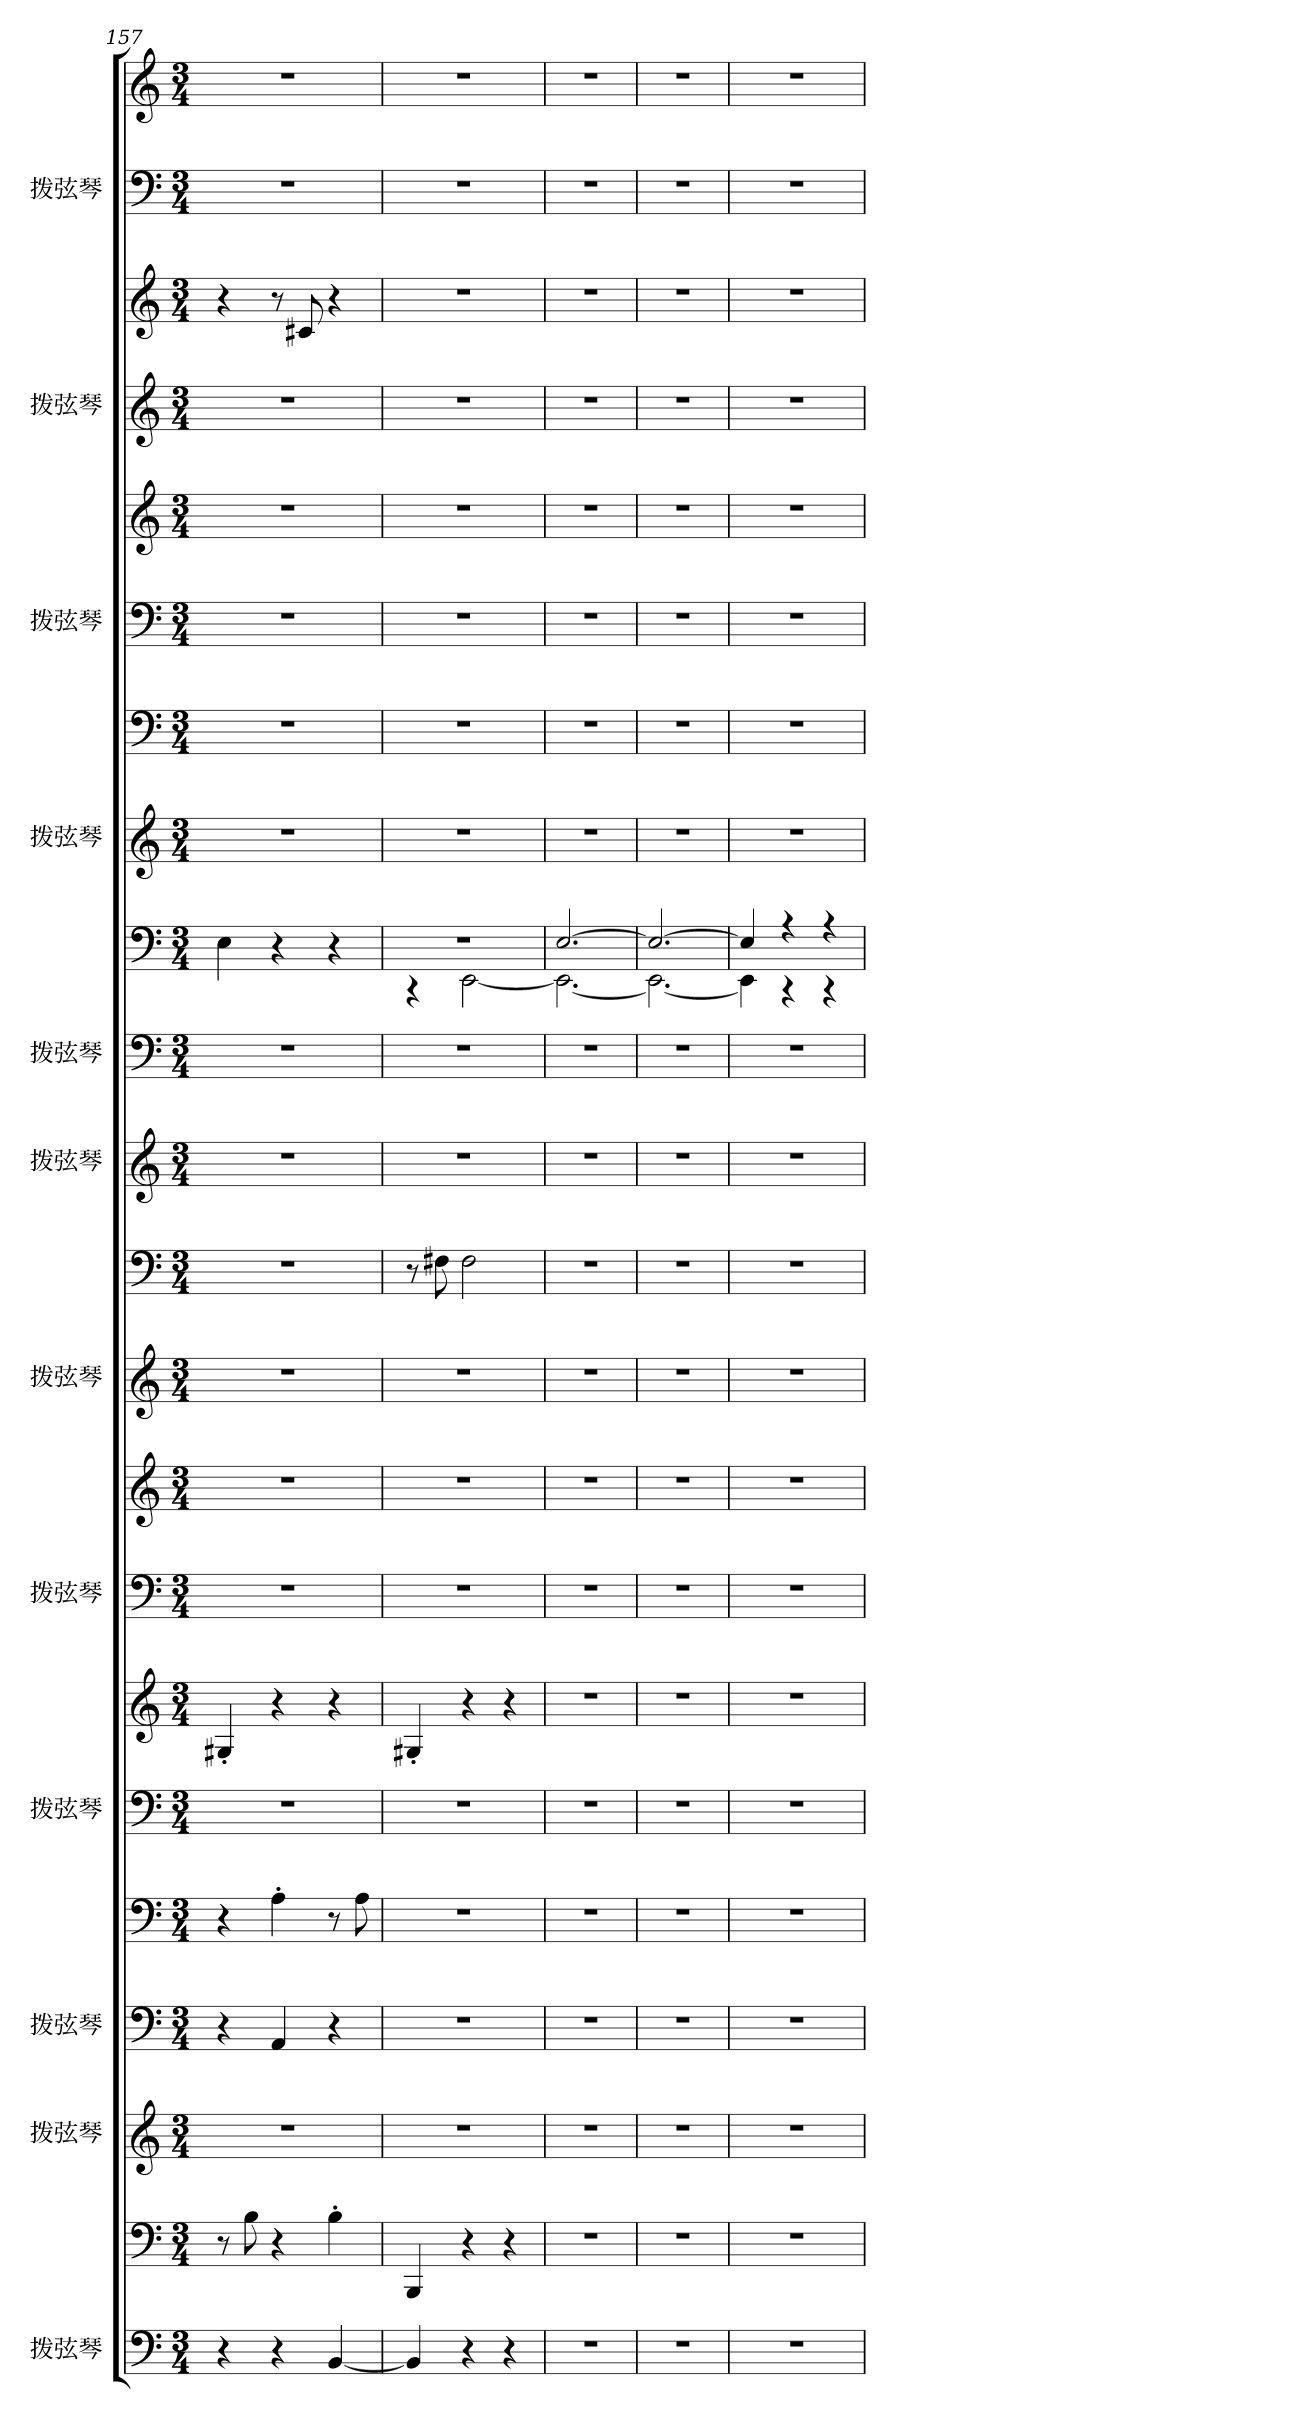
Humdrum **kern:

**kern	**kern	**kern	**kern	**kern	**kern	**kern	**kern	**kern	**kern	**kern	**kern	**kern	**kern	**kern	**kern	**kern	**kern	**kern	**kern	**kern	**kern
*part12	*part12	*part11	*part10	*part10	*part9	*part9	*part8	*part8	*part7	*part7	*part6	*part5	*part5	*part4	*part4	*part3	*part3	*part2	*part2	*part1	*part1
*staff22	*staff21	*staff20	*staff19	*staff18	*staff17	*staff16	*staff15	*staff14	*staff13	*staff12	*staff11	*staff10	*staff9	*staff8	*staff7	*staff6	*staff5	*staff4	*staff3	*staff2	*staff1
*I"拨弦琴	*	*I"拨弦琴	*I"拨弦琴	*	*I"拨弦琴	*	*I"拨弦琴	*	*I"拨弦琴	*	*I"拨弦琴	*I"拨弦琴	*	*I"拨弦琴	*	*I"拨弦琴	*	*I"拨弦琴	*	*I"拨弦琴	*
*clefF4	*clefF4	*clefG2	*clefF4	*clefF4	*clefF4	*clefG2	*clefF4	*clefG2	*clefG2	*clefF4	*clefG2	*clefF4	*clefF4	*clefG2	*clefF4	*clefF4	*clefG2	*clefG2	*clefG2	*clefF4	*clefG2
*k[]	*k[]	*k[]	*k[]	*k[]	*k[]	*k[]	*k[]	*k[]	*k[]	*k[]	*k[]	*k[]	*k[]	*k[]	*k[]	*k[]	*k[]	*k[]	*k[]	*k[]	*k[]
*M3/4	*M3/4	*M3/4	*M3/4	*M3/4	*M3/4	*M3/4	*M3/4	*M3/4	*M3/4	*M3/4	*M3/4	*M3/4	*M3/4	*M3/4	*M3/4	*M3/4	*M3/4	*M3/4	*M3/4	*M3/4	*M3/4
=157	=157	=157	=157	=157	=157	=157	=157	=157	=157	=157	=157	=157	=157	=157	=157	=157	=157	=157	=157	=157	=157
4r	8r	2.r	4r	4r	2.r	4G#X'/	2.r	2.r	2.r	2.r	2.r	2.r	4E\	2.r	2.r	2.r	2.r	2.r	4r	2.r	2.r
.	8B\	.	.	.	.	.	.	.	.	.	.	.	.	.	.	.	.	.	.	.	.
4r	4r	.	4AA/	4A'\	.	4r	.	.	.	.	.	.	4r	.	.	.	.	.	8r	.	.
.	.	.	.	.	.	.	.	.	.	.	.	.	.	.	.	.	.	.	8c#X/	.	.
[4BB/	4B'\	.	4r	8r	.	4r	.	.	.	.	.	.	4r	.	.	.	.	.	4r	.	.
.	.	.	.	8A\	.	.	.	.	.	.	.	.	.	.	.	.	.	.	.	.	.
=158	=158	=158	=158	=158	=158	=158	=158	=158	=158	=158	=158	=158	=158	=158	=158	=158	=158	=158	=158	=158	=158
*	*	*	*	*	*	*	*	*	*	*	*	*	*^	*	*	*	*	*	*	*	*
4BB/]	4BBB/	2.r	2.r	2.r	2.r	4G#X'/	2.r	2.r	2.r	8r	2.r	2.r	2.r	4r	2.r	2.r	2.r	2.r	2.r	2.r	2.r	2.r
.	.	.	.	.	.	.	.	.	.	8F#X\	.	.	.	.	.	.	.	.	.	.	.	.
4r	4r	.	.	.	.	4r	.	.	.	2F#\	.	.	.	[2EE\	.	.	.	.	.	.	.	.
4r	4r	.	.	.	.	4r	.	.	.	.	.	.	.	.	.	.	.	.	.	.	.	.
=159	=159	=159	=159	=159	=159	=159	=159	=159	=159	=159	=159	=159	=159	=159	=159	=159	=159	=159	=159	=159	=159	=159
2.r	2.r	2.r	2.r	2.r	2.r	2.r	2.r	2.r	2.r	2.r	2.r	2.r	[2.E/	2.EE\_	2.r	2.r	2.r	2.r	2.r	2.r	2.r	2.r
=160	=160	=160	=160	=160	=160	=160	=160	=160	=160	=160	=160	=160	=160	=160	=160	=160	=160	=160	=160	=160	=160	=160
2.r	2.r	2.r	2.r	2.r	2.r	2.r	2.r	2.r	2.r	2.r	2.r	2.r	2.E/_	2.EE\_	2.r	2.r	2.r	2.r	2.r	2.r	2.r	2.r
=161	=161	=161	=161	=161	=161	=161	=161	=161	=161	=161	=161	=161	=161	=161	=161	=161	=161	=161	=161	=161	=161	=161
2.r	2.r	2.r	2.r	2.r	2.r	2.r	2.r	2.r	2.r	2.r	2.r	2.r	4E/]	4EE\]	2.r	2.r	2.r	2.r	2.r	2.r	2.r	2.r
.	.	.	.	.	.	.	.	.	.	.	.	.	4r	4r	.	.	.	.	.	.	.	.
.	.	.	.	.	.	.	.	.	.	.	.	.	4r	4r	.	.	.	.	.	.	.	.
*	*	*	*	*	*	*	*	*	*	*	*	*	*v	*v	*	*	*	*	*	*	*	*
=	=	=	=	=	=	=	=	=	=	=	=	=	=	=	=	=	=	=	=	=	=
*-	*-	*-	*-	*-	*-	*-	*-	*-	*-	*-	*-	*-	*-	*-	*-	*-	*-	*-	*-	*-	*-
